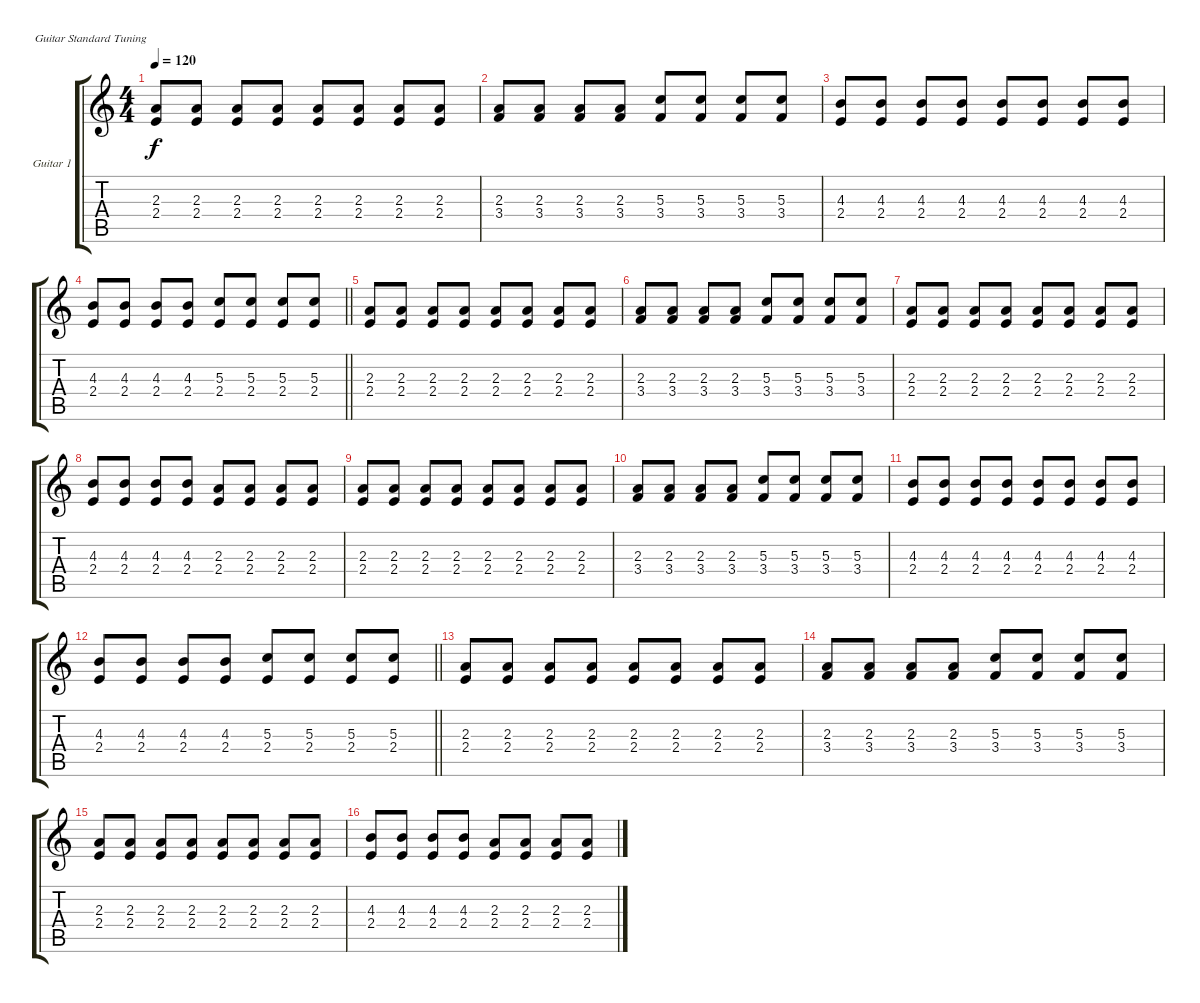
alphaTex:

\defaultSystemsLayout 4
\bracketExtendMode groupsimilarinstruments
\firstSystemTrackNameOrientation horizontal
\otherSystemsTrackNameOrientation horizontal
\track ("Guitar 1" "Guitar 1") {instrument distortionguitar}
\staff {score tabs}
\tuning (E4 B3 G3 D3 A2 E2)
\ts (4 4)
\tempo 120
\clef g2
\ks c
(2.4 2.3).8{dy f} (2.4 2.3).8 (2.4 2.3).8 (2.4 2.3).8 (2.4 2.3).8 (2.4 2.3).8 (2.4 2.3).8 (2.4 2.3).8 |
(2.3 3.4).8 (2.3 3.4).8 (2.3 3.4).8 (2.3 3.4).8 (5.3 3.4).8 (5.3 3.4).8 (5.3 3.4).8 (5.3 3.4).8 |
(2.4 4.3).8 (2.4 4.3).8 (2.4 4.3).8 (2.4 4.3).8 (2.4 4.3).8 (2.4 4.3).8 (2.4 4.3).8 (2.4 4.3).8 |
\barLineRight lightlight
(2.4 4.3).8 (2.4 4.3).8 (2.4 4.3).8 (2.4 4.3).8 (2.4 5.3).8 (2.4 5.3).8 (2.4 5.3).8 (2.4 5.3).8 |
(2.4 2.3).8 (2.4 2.3).8 (2.4 2.3).8 (2.4 2.3).8 (2.4 2.3).8 (2.4 2.3).8 (2.4 2.3).8 (2.4 2.3).8 |
(2.3 3.4).8 (2.3 3.4).8 (2.3 3.4).8 (2.3 3.4).8 (5.3 3.4).8 (5.3 3.4).8 (5.3 3.4).8 (5.3 3.4).8 |
(2.4 2.3).8 (2.4 2.3).8 (2.4 2.3).8 (2.4 2.3).8 (2.4 2.3).8 (2.4 2.3).8 (2.4 2.3).8 (2.4 2.3).8 |
(2.4 4.3).8 (2.4 4.3).8 (2.4 4.3).8 (2.4 4.3).8 (2.4 2.3).8 (2.4 2.3).8 (2.4 2.3).8 (2.4 2.3).8 |
(2.4 2.3).8 (2.4 2.3).8 (2.4 2.3).8 (2.4 2.3).8 (2.4 2.3).8 (2.4 2.3).8 (2.4 2.3).8 (2.4 2.3).8 |
(2.3 3.4).8 (2.3 3.4).8 (2.3 3.4).8 (2.3 3.4).8 (5.3 3.4).8 (5.3 3.4).8 (5.3 3.4).8 (5.3 3.4).8 |
(2.4 4.3).8 (2.4 4.3).8 (2.4 4.3).8 (2.4 4.3).8 (2.4 4.3).8 (2.4 4.3).8 (2.4 4.3).8 (2.4 4.3).8 |
\barLineRight lightlight
(2.4 4.3).8 (2.4 4.3).8 (2.4 4.3).8 (2.4 4.3).8 (2.4 5.3).8 (2.4 5.3).8 (2.4 5.3).8 (2.4 5.3).8 |
(2.4 2.3).8 (2.4 2.3).8 (2.4 2.3).8 (2.4 2.3).8 (2.4 2.3).8 (2.4 2.3).8 (2.4 2.3).8 (2.4 2.3).8 |
(2.3 3.4).8 (2.3 3.4).8 (2.3 3.4).8 (2.3 3.4).8 (5.3 3.4).8 (5.3 3.4).8 (5.3 3.4).8 (5.3 3.4).8 |
(2.4 2.3).8 (2.4 2.3).8 (2.4 2.3).8 (2.4 2.3).8 (2.4 2.3).8 (2.4 2.3).8 (2.4 2.3).8 (2.4 2.3).8 |
(2.4 4.3).8 (2.4 4.3).8 (2.4 4.3).8 (2.4 4.3).8 (2.4 2.3).8 (2.4 2.3).8 (2.4 2.3).8 (2.4 2.3).8
